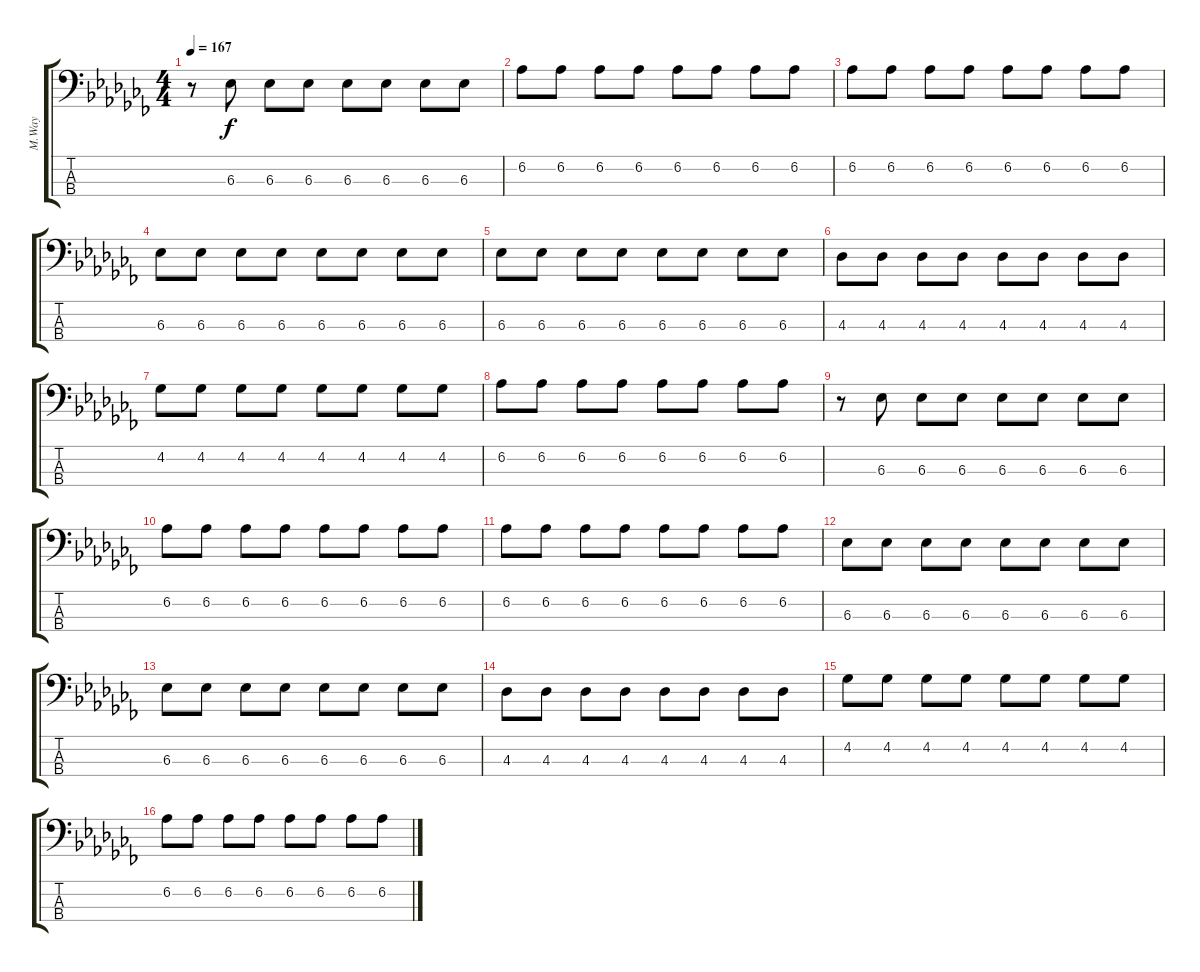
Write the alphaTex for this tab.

\track ("M.Way" "M.Way") {instrument electricbassfinger}
\staff {score tabs}
\tuning (G2 D2 A1 E1) {hide}
\ts (4 4)
\tempo 167
\clef f4
\ks abminor
r.8{dy f} 6.3.8 6.3.8 6.3.8 6.3.8 6.3.8 6.3.8 6.3.8 |
6.2.8 6.2.8 6.2.8 6.2.8 6.2.8 6.2.8 6.2.8 6.2.8 |
6.2.8 6.2.8 6.2.8 6.2.8 6.2.8 6.2.8 6.2.8 6.2.8 |
6.3.8 6.3.8 6.3.8 6.3.8 6.3.8 6.3.8 6.3.8 6.3.8 |
6.3.8 6.3.8 6.3.8 6.3.8 6.3.8 6.3.8 6.3.8 6.3.8 |
4.3.8 4.3.8 4.3.8 4.3.8 4.3.8 4.3.8 4.3.8 4.3.8 |
4.2.8 4.2.8 4.2.8 4.2.8 4.2.8 4.2.8 4.2.8 4.2.8 |
6.2.8 6.2.8 6.2.8 6.2.8 6.2.8 6.2.8 6.2.8 6.2.8 |
r.8 6.3.8 6.3.8 6.3.8 6.3.8 6.3.8 6.3.8 6.3.8 |
6.2.8 6.2.8 6.2.8 6.2.8 6.2.8 6.2.8 6.2.8 6.2.8 |
6.2.8 6.2.8 6.2.8 6.2.8 6.2.8 6.2.8 6.2.8 6.2.8 |
6.3.8 6.3.8 6.3.8 6.3.8 6.3.8 6.3.8 6.3.8 6.3.8 |
6.3.8 6.3.8 6.3.8 6.3.8 6.3.8 6.3.8 6.3.8 6.3.8 |
4.3.8 4.3.8 4.3.8 4.3.8 4.3.8 4.3.8 4.3.8 4.3.8 |
4.2.8 4.2.8 4.2.8 4.2.8 4.2.8 4.2.8 4.2.8 4.2.8 |
6.2.8 6.2.8 6.2.8 6.2.8 6.2.8 6.2.8 6.2.8 6.2.8
